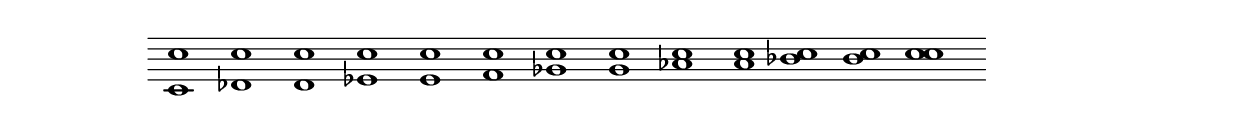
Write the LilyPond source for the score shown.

\language "english"
\version "2.22.2"

\score {
  \new Staff {
    <c'' c'>1
    <c'' df'>1
    <c'' d'>1
    <c'' ef'>1
    <c'' e'>1
    <c'' f'>1
    <c'' gf'>1
    <c'' g'>1
    <c'' af'>1
    <c'' a'>1
    <c'' bf'>1
    <c'' b'>1
    <c'' c''>1
  }
}
\layout {
  \context {
    \Staff
    \omit TimeSignature
    \omit BarLine
    \omit Clef
  }
}

